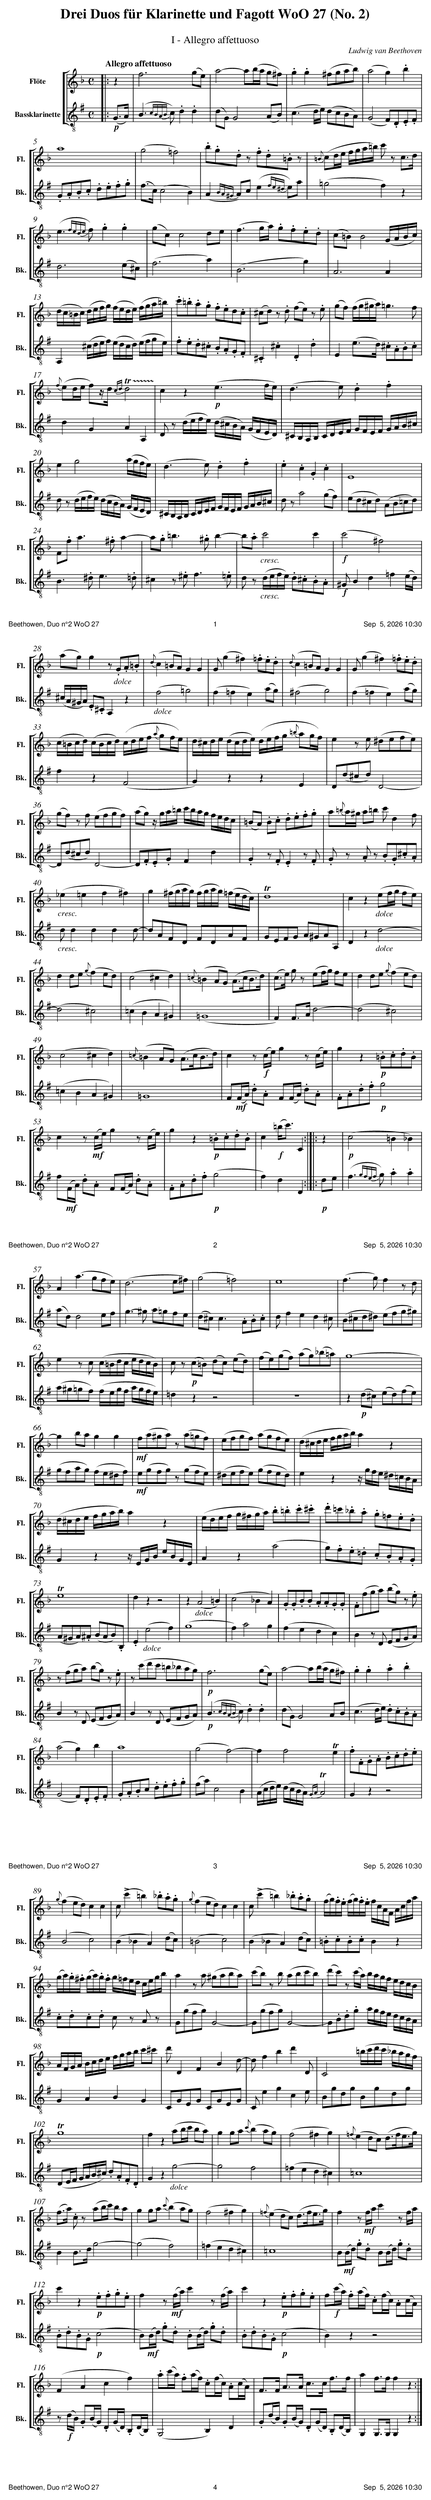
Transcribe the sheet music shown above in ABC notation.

X:1
%%center $1Drei Duos für Klarinette und Fagott WoO 27 (No. 2)
T:I - Allegro affettuoso
C:Ludwig van Beethoven
L:1/8
M:C
Q:"Allegro affettuoso"
V:1 treble nm="Flöte" snm="Fl."
V:2 treble_8 nm="Bassklarinette" snm="Bk."
%%score [1 | 2]
K:F
V:1
[K:F]|: z2 | f6 (ge) | a4- a(b/a/ g^f) | .g2 .g2 (^fgab) | (a4 g2) .b2 |
a8 | (g4 =f4) |  .b.g.d z .f.d.=B z | {=B}(cd/e/ f/g/a/=b/) c' z c>d |
(e3{fede} f) .g2 .g2 | (gc) c4 de |  (f3 g/a/) .g.f.e.d | (c=B) B4 (G/A/B/c/) |
(d/c/=B/c/) (d/e/f/g/) (f/e/d/e/) (f/g/a/=b/) |  .c'.=b.a.g .f.ed.c | (^cd) z .d (fe) z .e | (gf) (f/g/^g/a/) =g3 f |
{f}('ed/e/ f)z/d/{cd}!trill!!trill(!d4 !trill)!| c2 z2 !p! (e3 f/e/) | (d3 e) .d2 .f2 |
e2 g4 (a/g/f/e/) |  (d3 e) .d2 .f2 | .e2 .c2 .G2 .c2 | E8 |
F.f a3 .^f a2- | a.g =b3 .^g b2- | b.a "_cresc."c'4 c'2 |  !f!(c'4 ^f4) |
(ag) g2 z "_dolce".G.A.=B | {d}(c2 =BA) G2 G2 | G (g2 ^f2) .=f.e.d | {d}(c2 =BA) G2 G2 |  G (g2 ^f2) .=f.e.d |
(c/=B/c/d/) (c/B/c/d/) (c/d/e/f/ {a}gf/e/) |  d/^c/d/e/ (d/c/d/e/) (d/e/f/g/ {=b}ag/f/) | e2 z e (^defe) |
(gf) z f (efgf) |  (ag) z/ g/a/=b/ c'/b/a/g/ f/e/d/c/ | (=BA) .B.c .d.e.f.g | a{=b}a/^g/ a=b c' d2 f |
"_cresc."(_e2 =e2 f2 ^f2) | g2 (^f/g/a/g/) (f/g/a/g/) (=f/e/d/c/) | Td8 | c2 z2 "_dolce"(ef/g/ fe) |
d2 de{g} (f2 ed) | (c4 ^c2 d2) |{=c} (=B2 AG) (A>cB>d) | (c>e) g z (ef/g/) fe |  d2 de{g} (f2 ed) |
(c4 ^c2 d2) | {=c}(=B2 AG) (A>cB>d) | c2 z!f! (c/e/) g2 z (c/e/) |  g2 z2 !p!.=B.c.d.B |
c2 z!mf! (c/e/) g2 z (c/e/) | g2 z2 !p!.=B.c.d.B | c2 !f! (=b/c'3/) C2 :|]|: z2 |  !p!(c4 =B2 _B2) |
A2 (a3 gfe) | (d6 e^f) | (g4 =f4) | e8 | (f3 g) f2 z d |
e2 z c (c/=B/d/c/ e/d/c/B/) | c z !p!(c=B) (dc) (ed) | (fe)(gf) (ag)(_b=a) | g8- |
g2 ba g2 g2 |  !mf!f(a^ga) z (a=gf) | (efgf) (agfe) | (d/^c/d/e/ f/g/a/b/) a2 z2 |
(d/^c/d/e/ f/g/a/b/) a2 z2 |  (e/d/e/f/ g/^f/g/a/) .b.=b.c'.^c' | .d'=c'._b.a .g=f.e.d |
Te8 | d2 z2 z4 | z2 "_dolce"(A4 =B2) |  (c4 _B2 A2) | .G.G.B.B .A.A.G.G | .F(fga) (bg) z .e |
z (fga) (bg) z .e | z (c'd'c' =b_bag) | !p!f6 (ge) | a4- a(b/a/ g^f) | .g2 .g2 .a2 .b2 |
(a4 g2) b2 | a8 | (g4 f4-) | f2 f4 Te2 | .f.F.G.A .B.c.d.e |
{g}(f2 ed) c2 c2 | c (!>!c'2 =b2) ._b.a.g | {g}(f2 ed) c2 c2 |  c (!>!c'2 =b2) ._b.a.g | (f/g/).f/.e/ (f/g/).f/.e/ f/c/A/F/ A/c/f/a/ |
(g/a/).g/.^f/ (g/a/).g/.f/ g/=f/e/d/ c/e/g/b/ | a2 z a (^gaba) | (c'b) z b (abc'b) | (d'c') z (c'/a/) b/a/g/f/ e/d/c/B/ |
A/F/G/A/ B/c/d/e/ f/g/a/b/ c'^c' | d' D2 F2 B2 d- |  d f2 b2 d'2 D | C4 (=b/c'/d'/c'/ _b/a/g/f/) |
Tg8 | f2 z2 (ab/c'/ ba) | g2 ga {c'}(b2 ag) |  (f4 ^f2 g2) | {=f}(e2 dc) (d>fe>g) |
(f>a) .c z (ab/c'/) ba | g2 ga {c'}(b2 ag) | (f4 ^f2 g2) |  {=f}(e2 dc) (d>fe>g) | f2 z !mf!f/a/ c'2 z f/a/ |
c'2 z2 !p!.e.f.g.e | f2 z !mf!(f/a/) c'2 z (f/a/) |  c'2 z2 !p!.e.f.g.e | f!f!(c'/a/) .f(a/f/) .c(f/c/) .A(c/A/) |
(F2 A2 c2 f2) |  .a(c'/a/) .f(a/f/) .c(f/c/) .A(c/A/) | F>F A>A c>c f>f | a2 f>f f2 z2 :|]
V:2
|:!p! (F,>G,) | (A,3{B,A,G,A,} B,) .C2 .C2 | (CF,) F,4 (G,A,) | (B,3 C/D/) (CB,A,G,) |  (F,4 E,).C,.D,.E, |
.F,.G,.A,.B, .C.D.E.F | (E3/B,/) (B,4 A,2) | (G,2{A,G,^F,} G,)B, (D2{ED^C} D)G | (=F4 E2) z2 |
C6 (D=B,) | (E6 G2) | (A,6 F2) | G,6 G,2 |
G,,2 (=B,/C/D/E/) (D/C/B,/C/) (D/E/F/D/) |  .E.D.C.=B, .A,.G,.F,.E, | .=B,,2 .=B,2 .C,2 .C2 | D,2 (D>C) .=B,.G,.A,.B, |
C2 F,2 G,2 G,,2 |  C, z (C/D/E/D/) (C/=B,/A,/G,/) (F,/E,/D,/C,/) |  =B,,/A,,/G,,/A,,/ B,,/C,/D,/E,/ F,/E,/D,/E,/ F,/G,/A,/=B,/ |
C z (C/D/E/D/) (C/B,/A,/G,/) (F,/E,/D,/C,/) |  =B,,/A,,/G,,/A,,/ B,,/C,/D,/E,/ F,/E,/D,/E,/ F,/G,/A,/=B,/ | C z G4 (FE) | (DC=B,C) (G,A,_B,C) |
A,3 .^C D3 .=C | =B,2 z .^D E3 .=D | C z "_cresc."(C/D/E/D/) .C.=B,.A,.G, | !f!^F, A,2 C2 _E2 (D/C/) |
(=B,/G,/^F,/G,/) .D,.=B,, G,,2 z2 | "_dolce"(E4 =F4) | (E2 _E2 D2) (GF) | (=E4 F4) | (E2 _E2 D2) (GF) |
E2 z2 (E,4 | F,2) z2 z2 D,2 | C,(C=B,C) C,4- |
C,(C=B,C) C,4- | C,.E,.D,.F, E,2 C2 |  .F,2 z .E, .D,2 z .E, | .F, z .G, z .A,.F,.=B,.G, |
"_cresc."C C2 C2 C2 C- | CG,E,C, E,C,G,E, |  F,D,E,F, G,^F,G,G,, | C,2 z2 "_dolce"C4- |
(C4 =B,4) | (_B,2 A,2 G,2 ^F,2) | (=F,8 |  E,2) E,>G, C4- | (C4 =B,4) |
(_B,2 A,2 G,2 ^F,2) | =F,8 | E,!mf!(E,/G,/) .C.G, E,(E,/G,/) .C.G, |  .E,.G,.C.E !p!F4 |
E!mf!(E,/G,/) .C.G, E,(E,/G,/) .C.G, | .E,.G,.C.E !p!(F4 | E2) C2 C,2 :|]|: !p! CD |  (E3 {FEDE}F) .G2 .G2 |
(GC) C4 DE | F3- ^F G=FED | (C=B,) B,3 .G,.A,.B, | C E2 D2 C2 =B, |  (A,=B,C^C) (DEF^F) |
(G^F=FE) (E/D/F/E/ G/F/E/D/) | =C2 z2 z4 | z8 | z2 !p!(C=B,) (DC)(ED) |
(FEGF) (ED^CE) | !mf!D(FEF) z (FED) | (^CDED) (FEDC) | D2 z2 z/F/E/D/ ^C/_B,/A,/G,/ |
F,2 z2 z/D,/F,/A,/ D/A,/F,/D,/ | G,2 z2 (G4 | F).E.D.=C .B,.A,.G,.F, |
(G,^F,G,).^G, (A,G,A,).A,, | .D,2 "_dolce"(D4 E2) | (F8 | E2) G4 F2 | (E2 D2 C2 B,2) |  A,2 z C, (D,E,F,G,) |
A,2 z C, (D,E,F,G,) | A,2 z C, (D,E,F,G,) | !p!(A,3 {B,A,G,A,}B,) .C2 .C2 |  (CF,) F,4 G,A, | (B,3 C/D/) .C.B,.A,.G, |
(F,4 E,).C,.D,.E, | .F,.G,.A,B, .C.D.E.F | (EG) B,4 A,2 |  (G,/B,/C/D/) (C/B,/A,/G,/) {F,G,}TG,4 | F,2 z2 z4 |
(A,4 B,4) | (A,2 _A,2 G,2) (CB,) | (=A,4 B,4) |  (A,2 _A,2 G,2) (CB,) | .=A,.B,.A,.B, A,2 z2 |
.B,.C.B,.C B, z G, z | F,(FEF) F,4- | F,(FEF) F,4- |  F,.A,.C.F G/F/E/D/ C/B,/A,/G,/ |
F,2 G,2 A,2 F,2 | B,,F,D,F, B,,F,D,F, | B,, D2 F2 B,2 D |  A,FCF A,FCF |
(C,D,/E,/ F,/G,/A,/=B,/) .C.G,.E,.C, | F,2 z2 "_dolce"F4- | F4 E4 | (_E2 D2 C2 =B,2) | _B,8 |
A,2 A,>C F4- | (F4 E4) | (_E2 D2 C2 =B,2) | _B,8 | A,!mf!(A,/C/) .F.C A,(A,/C/) .F.C |
.A,.C.A,.F, !p!(B,4 | A,)!mf!(A,/C/) .F.C .A,(A,/C/) .F.C | .A,.C.A,.F, !p!(B,4 | A,2) z2 z4 |
z !f!(C/A,/) .F,(A,/F,/) .C,(F,/C,/) .A,,(C,/A,,/) | (F,,4 A,,2) C,2 | .F,(C/A,/) .F,(A,/F,/) .C,(F,/C,/) .A,,(C,/A,,/) | F,,2 F,,>F,, F,,2 z2 :|]
